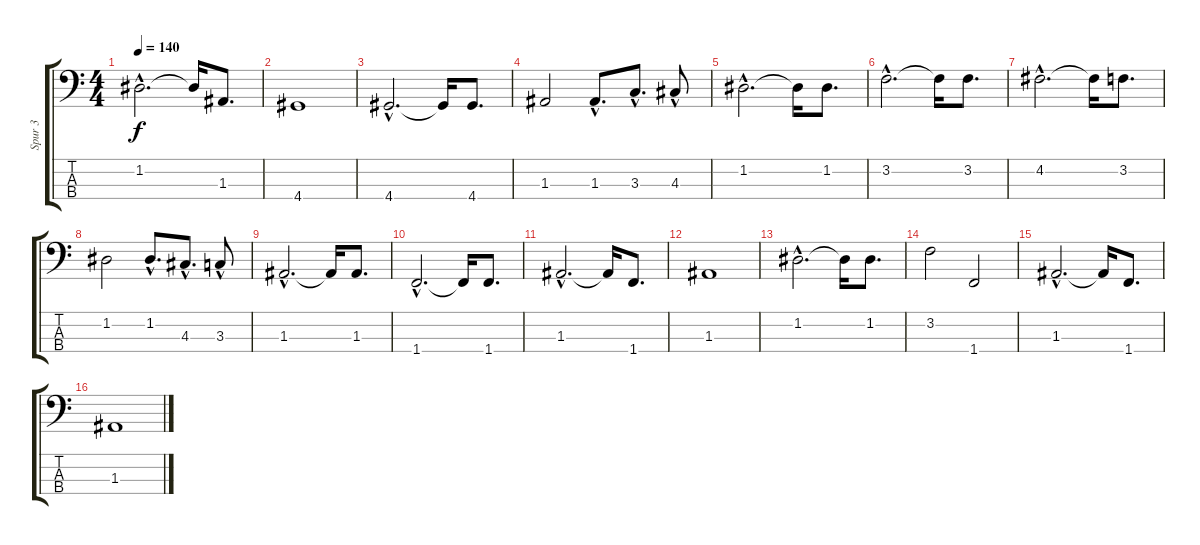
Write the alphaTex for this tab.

\track ("Spur 3" "Spur 3") {instrument electricbassfinger}
\staff {score tabs}
\tuning (G2 D2 A1 E1) {hide}
\ts (4 4)
\tempo 140
\clef f4
\ks c
1.2{hac}.2{d dy f} 1.2{t}.16 1.3.8{d} |
4.4.1 |
4.4{hac}.2{d} 4.4{t}.16 4.4.8{d} |
1.3.2 1.3{hac}.8{d} 3.3{hac}.8{d} 4.3{hac}.8 |
1.2{hac}.2{d} 1.2{t}.16 1.2.8{d} |
3.2{hac}.2{d} 3.2{t}.16 3.2.8{d} |
4.2{hac}.2{d} 4.2{t}.16 3.2.8{d} |
1.2.2 1.2{hac}.8{d} 4.3{hac}.8{d} 3.3{hac}.8 |
1.3{hac}.2{d} 1.3{t}.16 1.3.8{d} |
1.4{hac}.2{d} 1.4{t}.16 1.4.8{d} |
1.3{hac}.2{d} 1.3{t}.16 1.4.8{d} |
1.3.1 |
1.2{hac}.2{d} 1.2{t}.16 1.2.8{d} |
3.2.2 1.4.2 |
1.3{hac}.2{d} 1.3{t}.16 1.4.8{d} |
1.3.1
